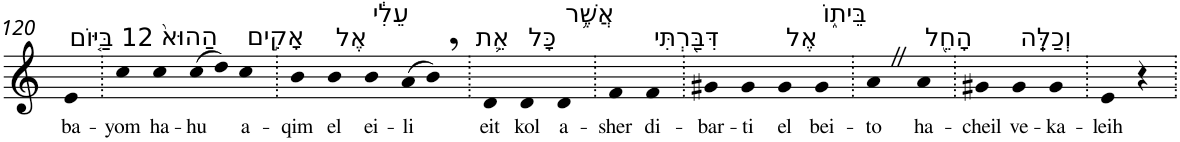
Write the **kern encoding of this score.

**kern	**text
*part1	*part1
*staff1	*staff1
*I"Piano	*
*I'Pno	*
!!LO:PB:g=z
*clefG2	*
*k[]	*
=120	=120
!LO:TX:a:t=12 בַּיּ֤וֹם	!
!	!LO:LY:b
4e	ba-
=121.	=121.
!	!LO:LY:b
4cc	-yom
!LO:TX:a:t=הַהוּא֙	!
!	!LO:LY:b
4cc	ha-
!	!LO:LY:b
(>8cc	-hu
8dd)	.
!LO:TX:a:t=אָקִ֣ים	!
!	!LO:LY:b
4cc	a-
=122.	=122.
!	!LO:LY:b
4b	-qim
!LO:TX:a:t=אֶל	!
!	!LO:LY:b
4b	el
!LO:TX:a:t=עֵלִ֔י	!
!	!LO:LY:b
4b	ei-
!	!LO:LY:b
(>8a	-li
8b,)	.
=123.	=123.
!LO:TX:a:t=אֵ֛ת	!
!	!LO:LY:b
4d	eit
!LO:TX:a:t=כָּל	!
!	!LO:LY:b
4d	kol
!LO:TX:a:t=אֲשֶׁ֥ר	!
!	!LO:LY:b
4d	a-
=124.	=124.
!	!LO:LY:b
4f	-sher
!LO:TX:a:t=דִּבַּ֖רְתִּי	!
!	!LO:LY:b
4f	di-
=125.	=125.
!	!LO:LY:b
4g#X	-bar-
!	!LO:LY:b
4g#	-ti
!LO:TX:a:t=אֶל	!
!	!LO:LY:b
4g#	el
!LO:TX:a:t=בֵּית֑וֹ	!
!	!LO:LY:b
4g#	bei-
=126.	=126.
!	!LO:LY:b
4aZ	-to
!LO:TX:a:t=הָחֵ֖ל	!
!	!LO:LY:b
4a	ha-
=127.	=127.
!	!LO:LY:b
4g#X	-cheil
!LO:TX:a:t=וְכַלֵּֽה	!
!	!LO:LY:b
4g#	ve-
!	!LO:LY:b
4g#	-ka-
=128.	=128.
!	!LO:LY:b
4e	-leih
4r	.
=.	=.
*-	*-
